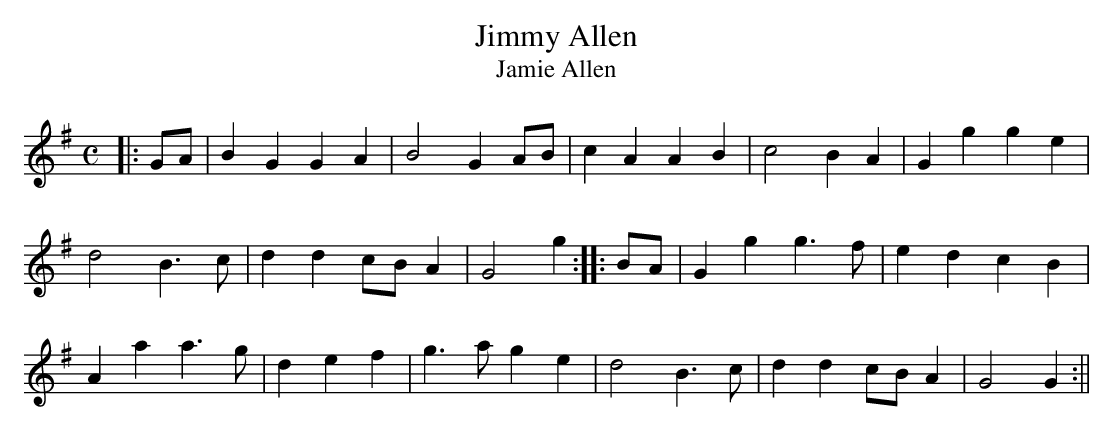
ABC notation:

X:1
T:Jimmy Allen
T:Jamie Allen
M:C
L:1/8
K:G
|: GA | B2G2 G2A2 | B4 G2AB | c2A2 A2B2 | c4 B2A2 | G2g2 g2e2 |
d4 B3c | d2d2 cBA2 | G4 g2 :||:BA | G2g2g3f | e2d2 c2B2 |
A2a2 a3g | d2 e2f2 | g3a g2e2 | d4 B3c | d2d2 cBA2 | G4 G2 :||
